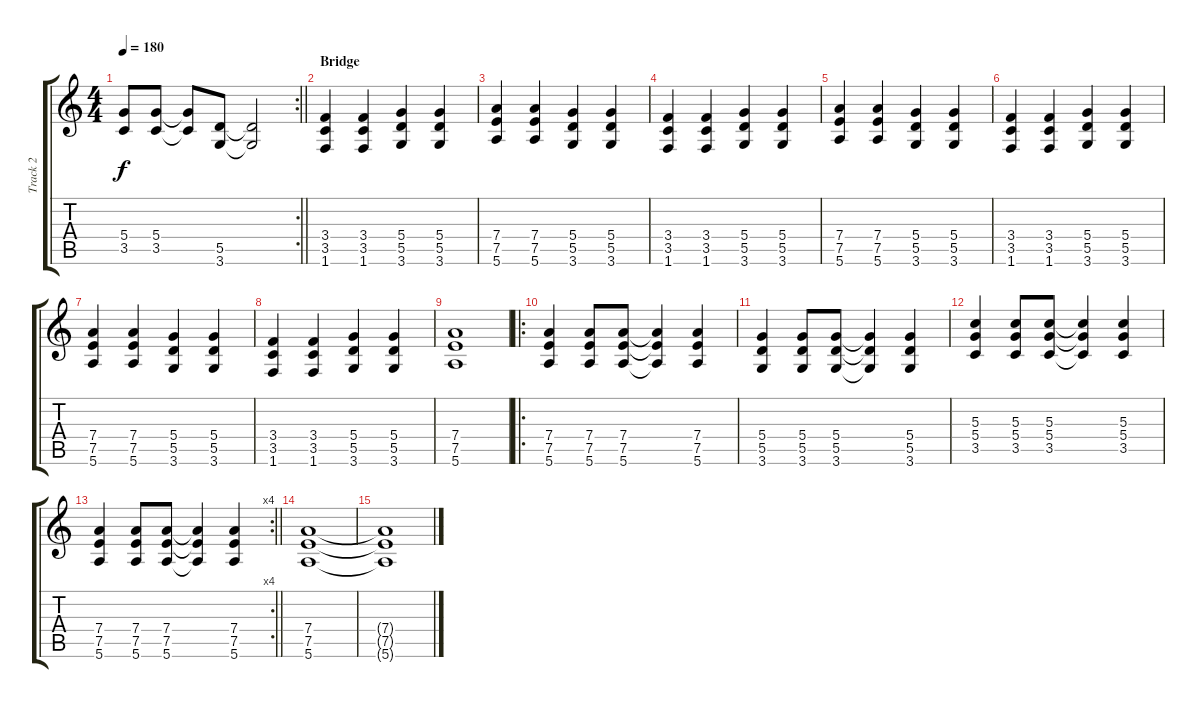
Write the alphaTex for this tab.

\track ("Track 2" "Track 2") {instrument distortionguitar}
\staff {score tabs}
\tuning (E4 B3 G3 D3 A2 E2) {hide}
\rc 2
\ts (4 4)
\tempo 180
\clef g2
\barLineRight lightlight
\ks c
(5.4 3.5).8{dy f} (5.4 3.5).8 (5.4{t} 3.5{t}).8 (5.5 3.6).8 (5.5{t} 3.6{t}).2 |
\section ("" "Bridge")
(3.4 3.5 1.6).4 (3.4 3.5 1.6).4 (5.4 5.5 3.6).4 (5.4 5.5 3.6).4 |
(7.4 7.5 5.6).4 (7.4 7.5 5.6).4 (5.4 5.5 3.6).4 (5.4 5.5 3.6).4 |
(3.4 3.5 1.6).4 (3.4 3.5 1.6).4 (5.4 5.5 3.6).4 (5.4 5.5 3.6).4 |
(7.4 7.5 5.6).4 (7.4 7.5 5.6).4 (5.4 5.5 3.6).4 (5.4 5.5 3.6).4 |
(3.4 3.5 1.6).4 (3.4 3.5 1.6).4 (5.4 5.5 3.6).4 (5.4 5.5 3.6).4 |
(7.4 7.5 5.6).4 (7.4 7.5 5.6).4 (5.4 5.5 3.6).4 (5.4 5.5 3.6).4 |
(3.4 3.5 1.6).4 (3.4 3.5 1.6).4 (5.4 5.5 3.6).4 (5.4 5.5 3.6).4 |
(7.4 7.5 5.6).1 |
\ro
(7.4 7.5 5.6).4 (7.4 7.5 5.6).8 (7.4 7.5 5.6).8 (7.4{t} 7.5{t} 5.6{t}).4 (7.4 7.5 5.6).4 |
(5.4 5.5 3.6).4 (5.4 5.5 3.6).8 (5.4 5.5 3.6).8 (5.4{t} 5.5{t} 3.6{t}).4 (5.4 5.5 3.6).4 |
(5.3 5.4 3.5).4 (5.3 5.4 3.5).8 (5.3 5.4 3.5).8 (5.3{t} 5.4{t} 3.5{t}).4 (5.3 5.4 3.5).4 |
\rc 4
\barLineRight lightlight
(7.4 7.5 5.6).4 (7.4 7.5 5.6).8 (7.4 7.5 5.6).8 (7.4{t} 7.5{t} 5.6{t}).4 (7.4 7.5 5.6).4 |
(7.4 7.5 5.6).1 |
(7.4{t} 7.5{t} 5.6{t}).1
